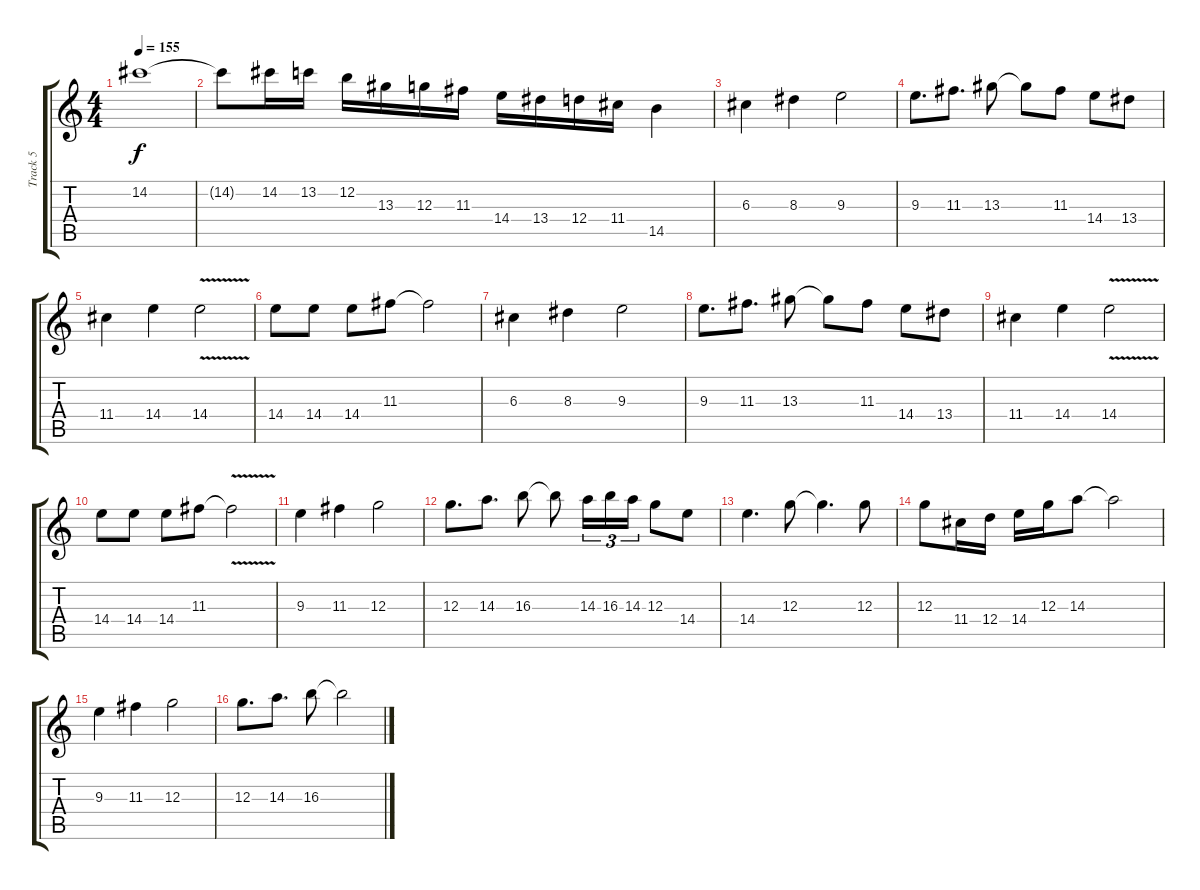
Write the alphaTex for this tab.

\track ("Track 5" "Track 5") {instrument distortionguitar}
\staff {score tabs}
\tuning (E4 B3 G3 D3 A2 E2) {hide}
\ts (4 4)
\tempo 155
\clef g2
\ks c
14.2.1{dy f} |
14.2{t}.8 14.2.16{volume 12} 13.2.16 12.2.16 13.3.16 12.3.16 11.3.16 14.4.16 13.4.16 12.4.16 11.4.16 14.5.4 |
6.3.4{volume 16} 8.3.4 9.3.2 |
9.3.8{d} 11.3.8{d} 13.3.8 13.3{t}.8 11.3.8 14.4.8 13.4.8 |
11.4.4 14.4.4 14.4{v}.2 |
14.4.8 14.4.8 14.4.8 11.3.8 11.3{t}.2 |
6.3.4 8.3.4 9.3.2 |
9.3.8{d} 11.3.8{d} 13.3.8 13.3{t}.8 11.3.8 14.4.8 13.4.8 |
11.4.4 14.4.4 14.4{v}.2 |
14.4.8 14.4.8 14.4.8 11.3.8 11.3{v t}.2 |
9.3.4 11.3.4 12.3.2 |
12.3.8{d} 14.3.8{d} 16.3.8 16.3{t}.8 14.3.16{tu (3 2)} 16.3.16{tu (3 2)} 14.3.16{tu (3 2)} 12.3.8 14.4.8 |
14.4.4{d} 12.3.8 12.3{t}.4{d} 12.3.8 |
12.3.8 11.4.16 12.4.16 14.4.16 12.3.16 14.3.8 14.3{t}.2 |
9.3.4 11.3.4 12.3.2 |
12.3.8{d} 14.3.8{d} 16.3.8 16.3{t}.2
